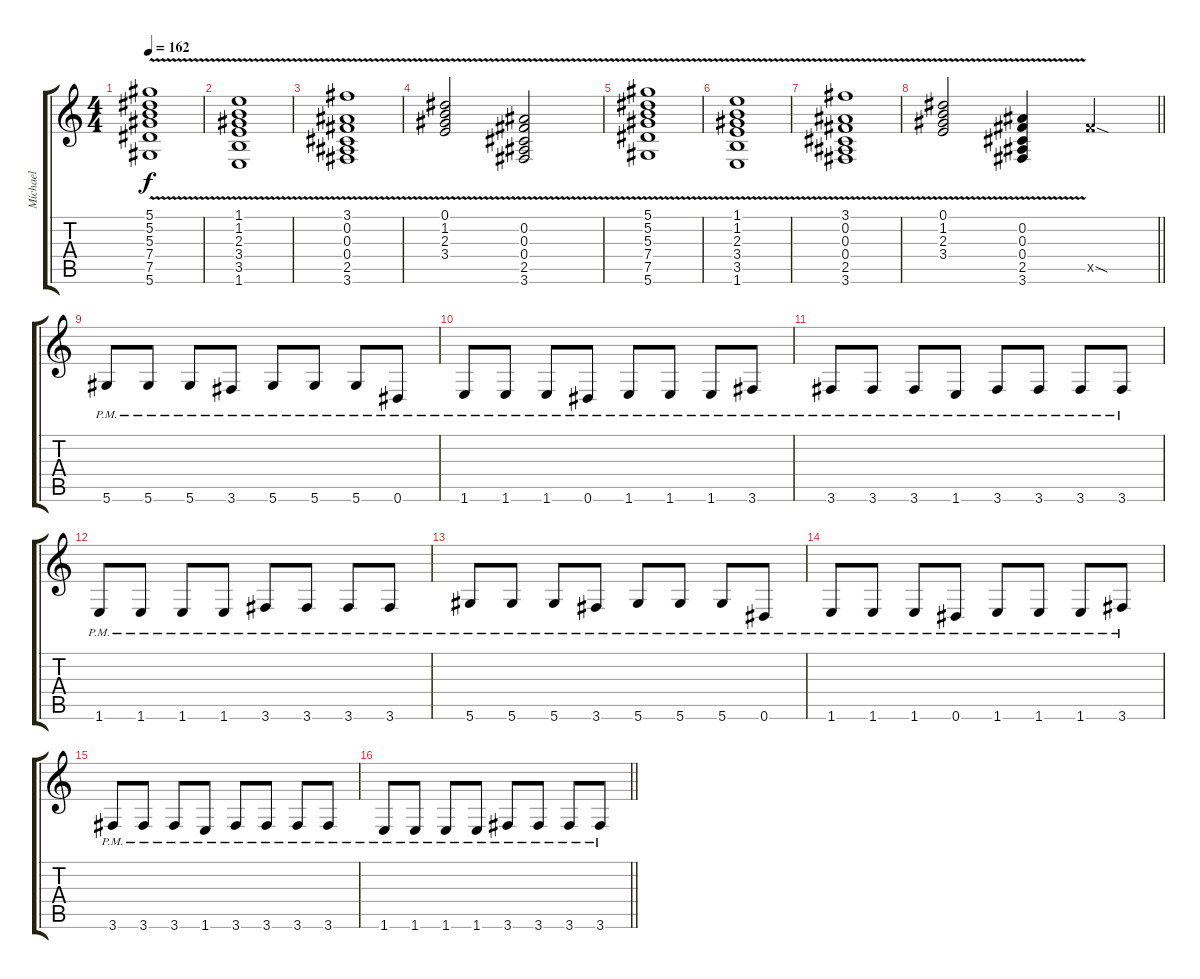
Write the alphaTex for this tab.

\track ("Michael" "Michael") {instrument distortionguitar}
\staff {score tabs}
\tuning (Eb4 Bb3 Gb3 Db3 Ab2 Eb2) {hide}
\ts (4 4)
\tempo 162
\clef g2
\ks aminor
(5.1{v} 5.2{v} 5.3{v} 7.4{v} 7.5{v} 5.6{v}).1{dy f instrument electricguitarclean} |
(1.1{v} 1.2{v} 2.3{v} 3.4{v} 3.5{v} 1.6{v}).1 |
(3.1{v} 0.2{v} 0.3{v} 0.4{v} 2.5{v} 3.6{v}).1 |
(0.1{v} 1.2{v} 2.3{v} 3.4{v}).2 (0.2{v} 0.3{v} 0.4{v} 2.5{v} 3.6{v}).2 |
(5.1{v} 5.2{v} 5.3{v} 7.4{v} 7.5{v} 5.6{v}).1 |
(1.1{v} 1.2{v} 2.3{v} 3.4{v} 3.5{v} 1.6{v}).1 |
(3.1{v} 0.2{v} 0.3{v} 0.4{v} 2.5{v} 3.6{v}).1 |
\barLineRight lightlight
(0.1{v} 1.2{v} 2.3{v} 3.4{v}).2 (0.2{v} 0.3{v} 0.4{v} 2.5{v} 3.6{v}).4 10.5{sod x}.4 |
5.6{pm}.8{instrument distortionguitar} 5.6{pm}.8 5.6{pm}.8 3.6{pm}.8 5.6{pm}.8 5.6{pm}.8 5.6{pm}.8 0.6{pm}.8 |
1.6{pm}.8 1.6{pm}.8 1.6{pm}.8 0.6{pm}.8 1.6{pm}.8 1.6{pm}.8 1.6{pm}.8 3.6{pm}.8 |
3.6{pm}.8 3.6{pm}.8 3.6{pm}.8 1.6{pm}.8 3.6{pm}.8 3.6{pm}.8 3.6{pm}.8 3.6{pm}.8 |
1.6{pm}.8 1.6{pm}.8 1.6{pm}.8 1.6{pm}.8 3.6{pm}.8 3.6{pm}.8 3.6{pm}.8 3.6{pm}.8 |
5.6{pm}.8 5.6{pm}.8 5.6{pm}.8 3.6{pm}.8 5.6{pm}.8 5.6{pm}.8 5.6{pm}.8 0.6{pm}.8 |
1.6{pm}.8 1.6{pm}.8 1.6{pm}.8 0.6{pm}.8 1.6{pm}.8 1.6{pm}.8 1.6{pm}.8 3.6{pm}.8 |
3.6{pm}.8 3.6{pm}.8 3.6{pm}.8 1.6{pm}.8 3.6{pm}.8 3.6{pm}.8 3.6{pm}.8 3.6{pm}.8 |
\barLineRight lightlight
1.6{pm}.8 1.6{pm}.8 1.6{pm}.8 1.6{pm}.8 3.6{pm}.8 3.6{pm}.8 3.6{pm}.8 3.6{pm}.8
